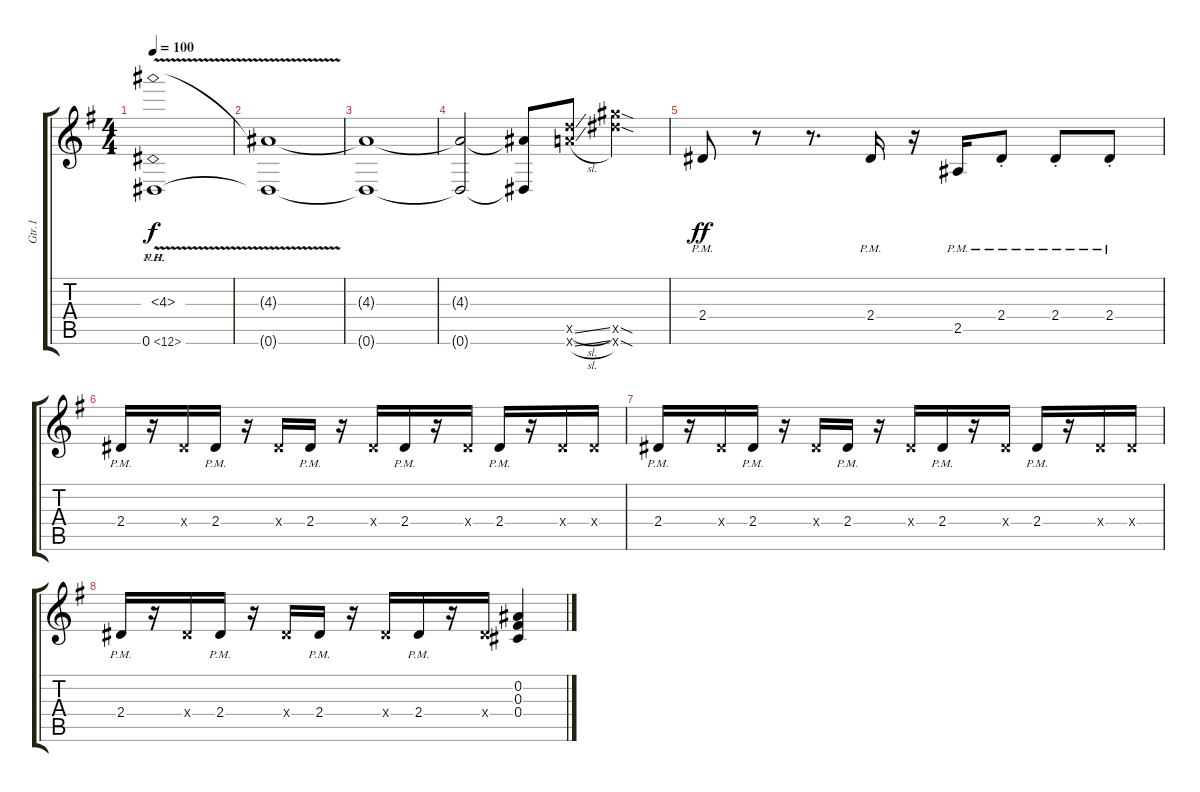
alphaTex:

\track ("Gtr.1" "Gtr.1") {instrument overdrivenguitar}
\staff {score tabs}
\tuning (Eb4 Bb3 Gb3 Db3 Ab2 Eb2) {hide}
\ts (4 4)
\tempo 100
\clef g2
\ks g
(4.3{nh t} 0.6{ph 12 v t}).1{dy f} |
(4.3{t} 0.6{t}).1 |
(4.3{t} 0.6{t}).1 |
(4.3{t} 0.6{t}).2 (4.3{t} 0.6{t}).8 (18.5{sl x} 18.6{sl x}).8 (24.5{sod x} 24.6{sod x}).4 |
2.4{pm}.8{dy ff} r.8 r.8{d} 2.4{pm}.16 r.16 2.5{pm}.16 2.4{pm st}.8 2.4{pm st}.8 2.4{pm st}.8 |
2.4{pm}.16 r.16 2.4{x}.16 2.4{pm}.16 r.16 2.4{x}.16 2.4{pm}.16 r.16 2.4{x}.16 2.4{pm}.16 r.16 2.4{x}.16 2.4{pm}.16 r.16 2.4{x}.16 2.4{x}.16 |
2.4{pm}.16 r.16 2.4{x}.16 2.4{pm}.16 r.16 2.4{x}.16 2.4{pm}.16 r.16 2.4{x}.16 2.4{pm}.16 r.16 2.4{x}.16 2.4{pm}.16 r.16 2.4{x}.16 2.4{x}.16 |
2.4{pm}.16 r.16 2.4{x}.16 2.4{pm}.16 r.16 2.4{x}.16 2.4{pm}.16 r.16 2.4{x}.16 2.4{pm}.16 r.16 2.4{x}.16 (0.2 0.3 0.4).4
